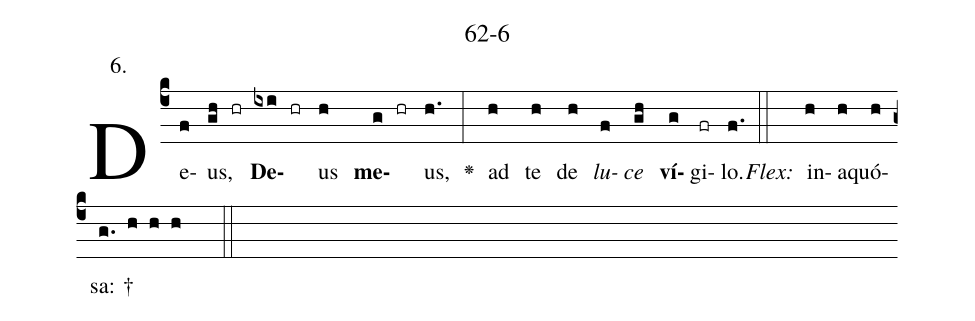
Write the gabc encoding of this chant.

name: 62-6;
annotation: 6.;
%%
(c4)De(f)us,(gh hr) <b>De</b>(ixi hr)us(h) <b>me</b>(g hr)us,(h.) <v>\greheightstar</v>(:) ad(h) te(h) de(h) <i>lu</i>(f)<i>ce</i>(gh) <b>ví</b>(g)gi(fr)lo.(f.) (::)
<i>Flex:</i>()  in(h)a(h)quó(h)sa: †(g. h h h  ::)

%E(h) u(h) o(f) u(gh) a(g) e.(f.) (::)
